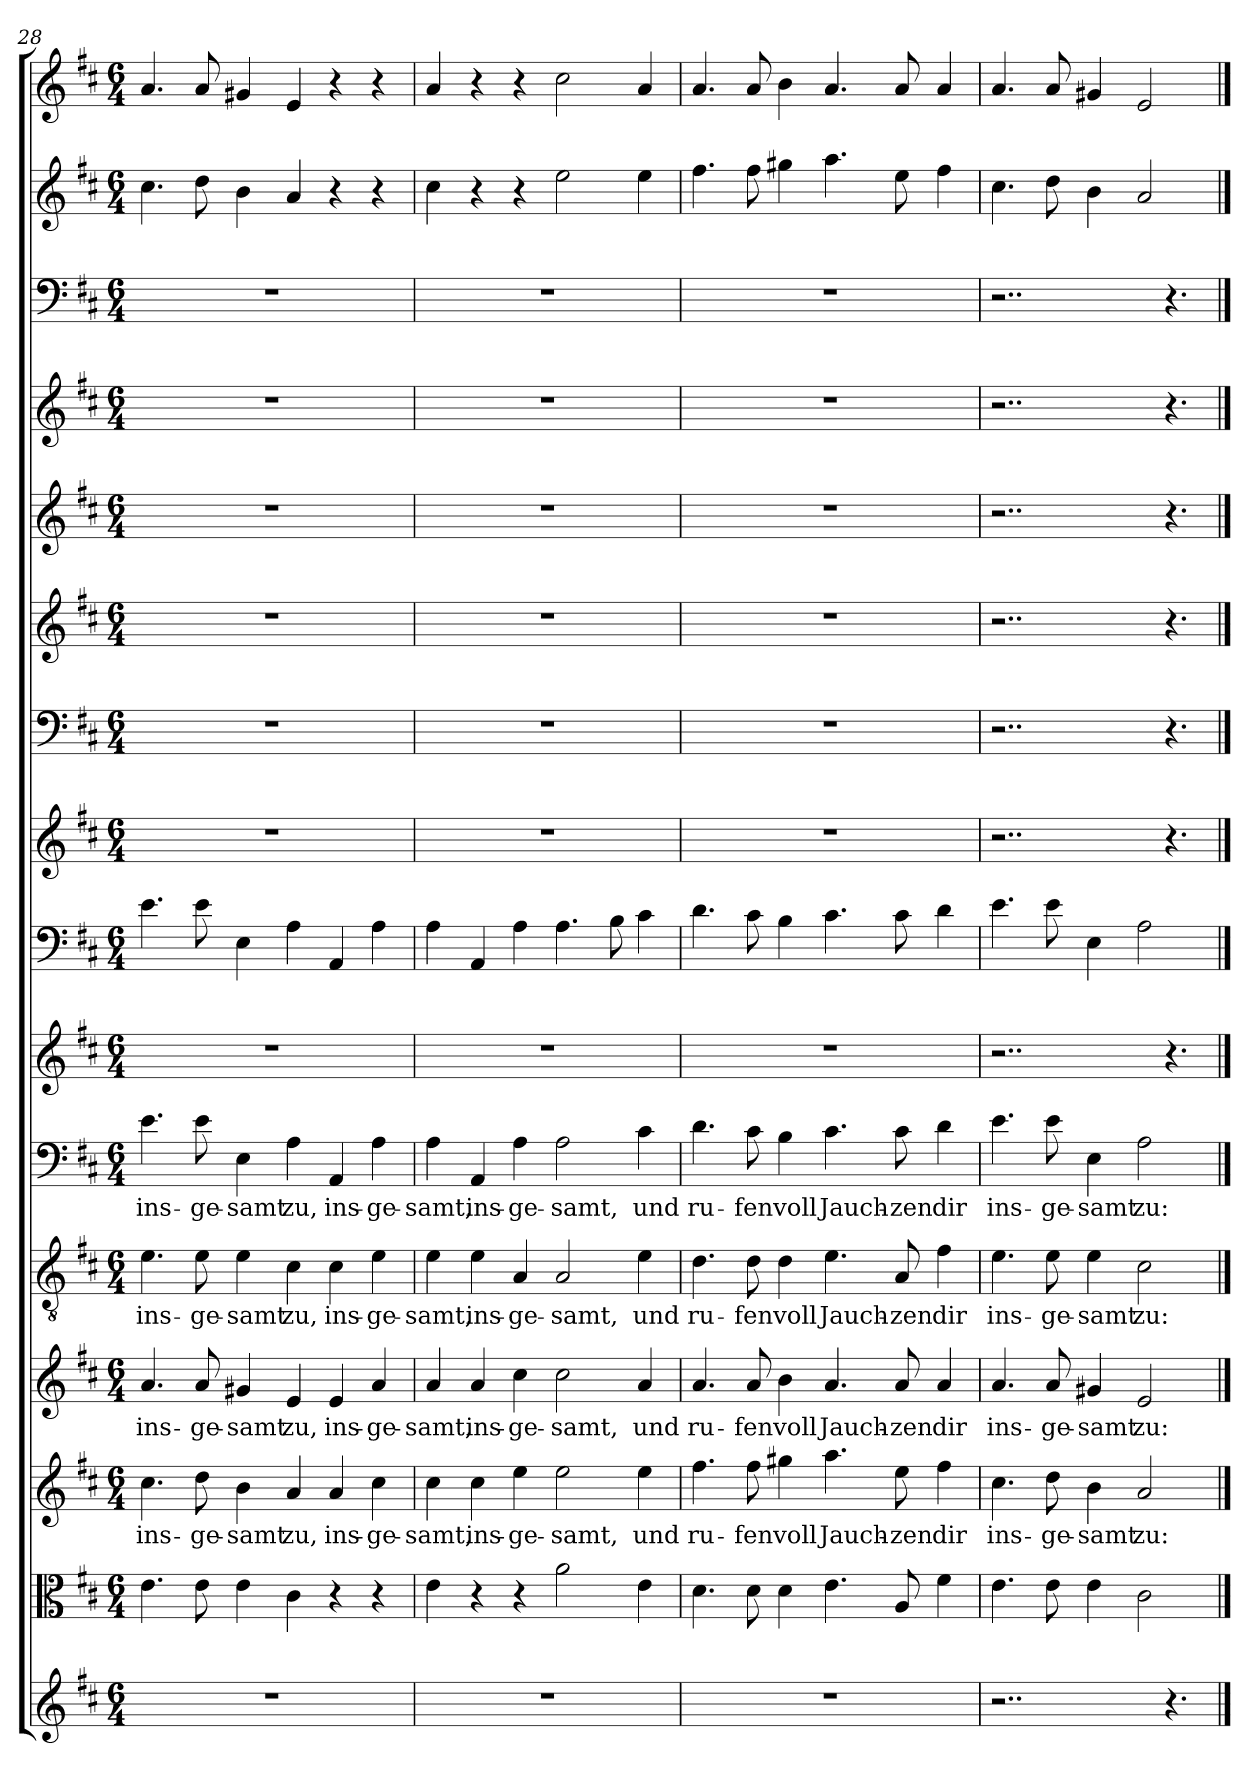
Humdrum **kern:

**kern	**kern	**kern	**text	**kern	**text	**kern	**text	**kern	**text	**kern	**kern	**kern	**kern	**kern	**kern	**kern	**kern	**kern	**kern
*part16	*part15	*part14	*part14	*part13	*part13	*part12	*part12	*part11	*part11	*part10	*part9	*part8	*part7	*part6	*part5	*part4	*part3	*part2	*part1
*staff16	*staff15	*staff14	*staff14	*staff13	*staff13	*staff12	*staff12	*staff11	*staff11	*staff10	*staff9	*staff8	*staff7	*staff6	*staff5	*staff4	*staff3	*staff2	*staff1
*clefG2	*clefC3	*clefG2	*	*clefG2	*	*clefGv2	*	*clefF4	*	*clefG2	*clefF4	*clefG2	*clefF4	*clefG2	*clefG2	*clefG2	*clefF4	*clefG2	*clefG2
*k[f#c#]	*k[f#c#]	*k[f#c#]	*	*k[f#c#]	*	*k[f#c#]	*	*k[f#c#]	*	*k[f#c#]	*k[f#c#]	*k[f#c#]	*k[f#c#]	*k[f#c#]	*k[f#c#]	*k[f#c#]	*k[f#c#]	*k[f#c#]	*k[f#c#]
*D:	*D:	*D:	*	*D:	*	*D:	*	*D:	*	*D:	*D:	*D:	*D:	*D:	*D:	*D:	*D:	*D:	*D:
*M6/4	*M6/4	*M6/4	*	*M6/4	*	*M6/4	*	*M6/4	*	*M6/4	*M6/4	*M6/4	*M6/4	*M6/4	*M6/4	*M6/4	*M6/4	*M6/4	*M6/4
=28	=28	=28	=28	=28	=28	=28	=28	=28	=28	=28	=28	=28	=28	=28	=28	=28	=28	=28	=28
1.r	4.e\	4.cc#\	ins-	4.a/	ins-	4.e\	ins-	4.e\	ins-	1.r	4.e\	1.r	1.r	1.r	1.r	1.r	1.r	4.cc#\	4.a/
.	8e\	8dd\	-ge-	8a/	-ge-	8e\	-ge-	8e\	-ge-	.	8e\	.	.	.	.	.	.	8dd\	8a/
.	4e\	4b\	-samt	4g#X/	-samt	4e\	-samt	4E\	-samt	.	4E\	.	.	.	.	.	.	4b\	4g#X/
.	4c#\	4a/	zu,	4e/	zu,	4c#\	zu,	4A\	zu,	.	4A\	.	.	.	.	.	.	4a/	4e/
.	4r	4a/	ins-	4e/	ins-	4c#\	ins-	4AA/	ins-	.	4AA/	.	.	.	.	.	.	4r	4r
.	4r	4cc#\	-ge-	4a/	-ge-	4e\	-ge-	4A\	-ge-	.	4A\	.	.	.	.	.	.	4r	4r
=29	=29	=29	=29	=29	=29	=29	=29	=29	=29	=29	=29	=29	=29	=29	=29	=29	=29	=29	=29
1.r	4e\	4cc#\	-samt,	4a/	-samt,	4e\	-samt,	4A\	-samt,	1.r	4A\	1.r	1.r	1.r	1.r	1.r	1.r	4cc#\	4a/
.	4r	4cc#\	ins-	4a/	ins-	4e\	ins-	4AA/	ins-	.	4AA/	.	.	.	.	.	.	4r	4r
.	4r	4ee\	-ge-	4cc#\	-ge-	4A/	-ge-	4A\	-ge-	.	4A\	.	.	.	.	.	.	4r	4r
.	2a\	2ee\	-samt,	2cc#\	-samt,	2A/	-samt,	2A\	-samt,	.	4.A\	.	.	.	.	.	.	2ee\	2cc#\
.	.	.	.	.	.	.	.	.	.	.	8B\	.	.	.	.	.	.	.	.
.	4e\	4ee\	und	4a/	und	4e\	und	4c#\	und	.	4c#\	.	.	.	.	.	.	4ee\	4a/
=30	=30	=30	=30	=30	=30	=30	=30	=30	=30	=30	=30	=30	=30	=30	=30	=30	=30	=30	=30
1.r	4.d\	4.ff#\	ru-	4.a/	ru-	4.d\	ru-	4.d\	ru-	1.r	4.d\	1.r	1.r	1.r	1.r	1.r	1.r	4.ff#\	4.a/
.	8d\	8ff#\	-fen	8a/	-fen	8d\	-fen	8c#\	-fen	.	8c#\	.	.	.	.	.	.	8ff#\	8a/
.	4d\	4gg#X\	voll	4b\	voll	4d\	voll	4B\	voll	.	4B\	.	.	.	.	.	.	4gg#X\	4b\
.	4.e\	4.aa\	Jauch-	4.a/	Jauch-	4.e\	Jauch-	4.c#\	Jauch-	.	4.c#\	.	.	.	.	.	.	4.aa\	4.a/
.	8A/	8ee\	-zen	8a/	-zen	8A/	-zen	8c#\	-zen	.	8c#\	.	.	.	.	.	.	8ee\	8a/
.	4f#\	4ff#\	dir	4a/	dir	4f#\	dir	4d\	dir	.	4d\	.	.	.	.	.	.	4ff#\	4a/
=31	=31	=31	=31	=31	=31	=31	=31	=31	=31	=31	=31	=31	=31	=31	=31	=31	=31	=31	=31
2..r	4.e\	4.cc#\	ins-	4.a/	ins-	4.e\	ins-	4.e\	ins-	2..r	4.e\	2..r	2..r	2..r	2..r	2..r	2..r	4.cc#\	4.a/
.	8e\	8dd\	-ge-	8a/	-ge-	8e\	-ge-	8e\	-ge-	.	8e\	.	.	.	.	.	.	8dd\	8a/
.	4e\	4b\	-samt	4g#X/	-samt	4e\	-samt	4E\	-samt	.	4E\	.	.	.	.	.	.	4b\	4g#X/
.	2c#\	2a/	zu:	2e/	zu:	2c#\	zu:	2A\	zu:	.	2A\	.	.	.	.	.	.	2a/	2e/
4.r	.	.	.	.	.	.	.	.	.	4.r	.	4.r	4.r	4.r	4.r	4.r	4.r	.	.
==	==	==	==	==	==	==	==	==	==	==	==	==	==	==	==	==	==	==	==
*-	*-	*-	*-	*-	*-	*-	*-	*-	*-	*-	*-	*-	*-	*-	*-	*-	*-	*-	*-
